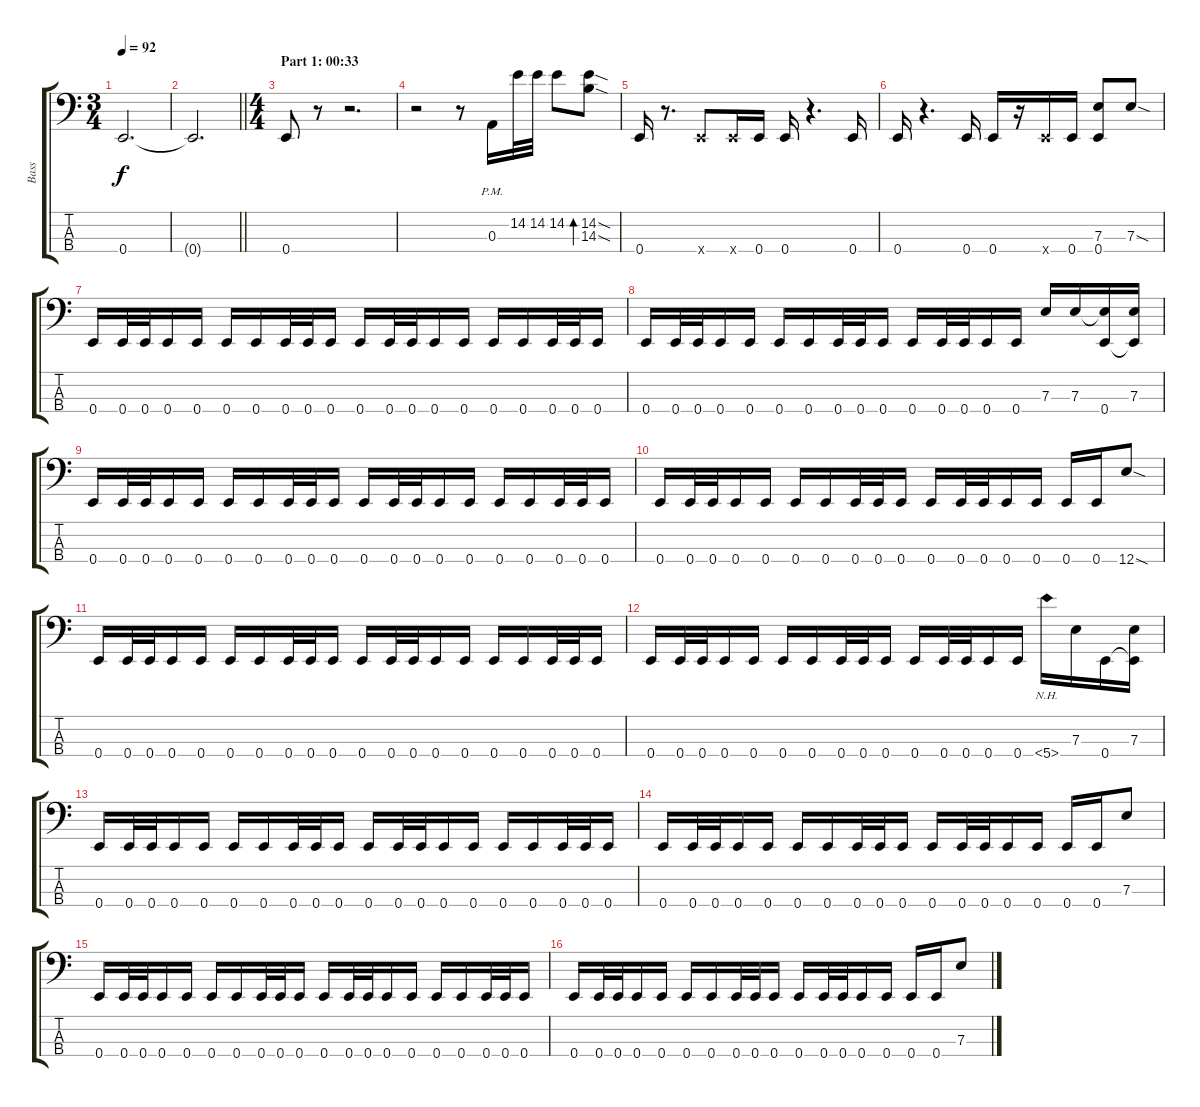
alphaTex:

\track ("Bass" "Bass") {instrument electricbassfinger}
\staff {score tabs}
\tuning (G2 D2 A1 E1) {hide}
\ts (3 4)
\tempo 92
\clef f4
\ks c
0.4{t}.2{d dy f} |
\barLineRight lightlight
0.4{t}.2{d} |
\ts (4 4)
\section ("" "Part 1: 00:33")
0.4.8 r.8 r.2{d} |
r.2 r.8 0.3{pm}.16 14.2.32 14.2.32 14.2.8 (14.2{sod} 14.3{sod}).8{bd 60} |
0.4.16 r.8{d} 0.4{x}.8 0.4{x}.16 0.4.16 0.4.16 r.4{d} 0.4.16 |
0.4.16 r.4{d} 0.4.16 0.4.16 r.16 0.4{x}.16 0.4.16 (7.3 0.4).8 7.3{sod}.8 |
0.4.16 0.4.32 0.4.32 0.4.16 0.4.16 0.4.16 0.4.16 0.4.32 0.4.32 0.4.16 0.4.16 0.4.32 0.4.32 0.4.16 0.4.16 0.4.16 0.4.16 0.4.32 0.4.32 0.4.16 |
0.4.16 0.4.32 0.4.32 0.4.16 0.4.16 0.4.16 0.4.16 0.4.32 0.4.32 0.4.16 0.4.16 0.4.32 0.4.32 0.4.16 0.4.16 7.3.16 7.3.16 (7.3{t} 0.4).16 (7.3 0.4{t}).16 |
0.4.16 0.4.32 0.4.32 0.4.16 0.4.16 0.4.16 0.4.16 0.4.32 0.4.32 0.4.16 0.4.16 0.4.32 0.4.32 0.4.16 0.4.16 0.4.16 0.4.16 0.4.32 0.4.32 0.4.16 |
0.4.16 0.4.32 0.4.32 0.4.16 0.4.16 0.4.16 0.4.16 0.4.32 0.4.32 0.4.16 0.4.16 0.4.32 0.4.32 0.4.16 0.4.16 0.4.16 0.4.16 12.4{sod}.8 |
0.4.16 0.4.32 0.4.32 0.4.16 0.4.16 0.4.16 0.4.16 0.4.32 0.4.32 0.4.16 0.4.16 0.4.32 0.4.32 0.4.16 0.4.16 0.4.16 0.4.16 0.4.32 0.4.32 0.4.16 |
0.4.16 0.4.32 0.4.32 0.4.16 0.4.16 0.4.16 0.4.16 0.4.32 0.4.32 0.4.16 0.4.16 0.4.32 0.4.32 0.4.16 0.4.16 5.4{nh}.16 7.3.16 0.4.16 (7.3 0.4{t}).16 |
0.4.16 0.4.32 0.4.32 0.4.16 0.4.16 0.4.16 0.4.16 0.4.32 0.4.32 0.4.16 0.4.16 0.4.32 0.4.32 0.4.16 0.4.16 0.4.16 0.4.16 0.4.32 0.4.32 0.4.16 |
0.4.16 0.4.32 0.4.32 0.4.16 0.4.16 0.4.16 0.4.16 0.4.32 0.4.32 0.4.16 0.4.16 0.4.32 0.4.32 0.4.16 0.4.16 0.4.16 0.4.16 7.3.8 |
0.4.16 0.4.32 0.4.32 0.4.16 0.4.16 0.4.16 0.4.16 0.4.32 0.4.32 0.4.16 0.4.16 0.4.32 0.4.32 0.4.16 0.4.16 0.4.16 0.4.16 0.4.32 0.4.32 0.4.16 |
0.4.16 0.4.32 0.4.32 0.4.16 0.4.16 0.4.16 0.4.16 0.4.32 0.4.32 0.4.16 0.4.16 0.4.32 0.4.32 0.4.16 0.4.16 0.4.16 0.4.16 7.3.8
